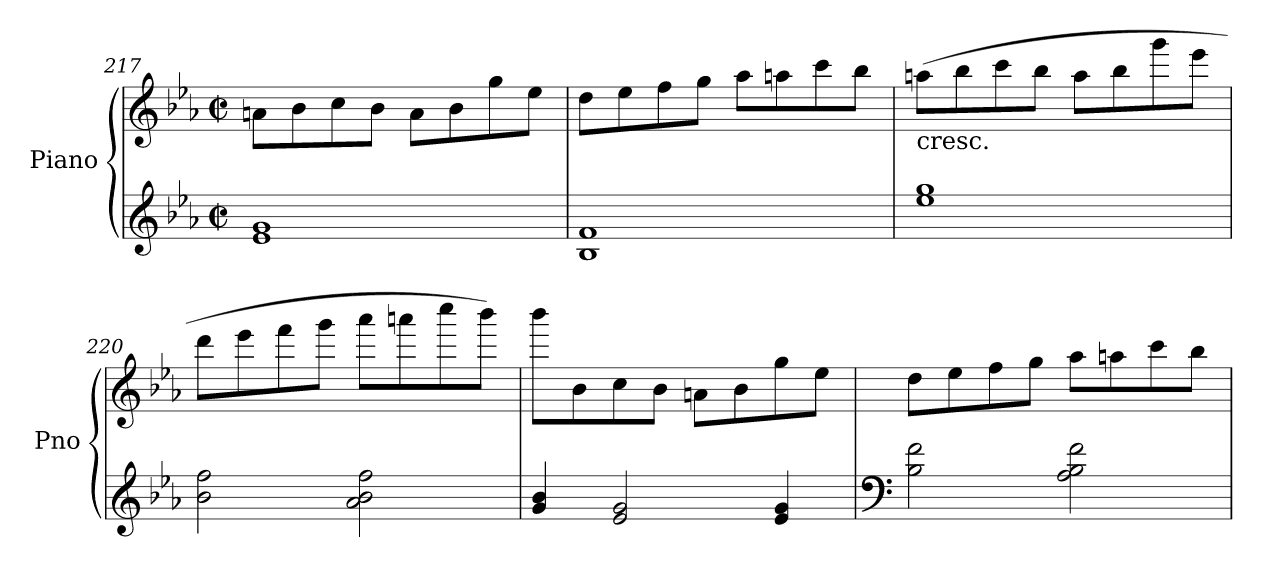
**kern	**kern
*part1	*part1
*staff2	*staff1
*I"Piano	*
*I'Pno	*
*clefG2	*clefG2
*k[b-e-a-]	*k[b-e-a-]
*E-:	*E-:
*M2/2	*M2/2
*met(c|)	*met(c|)
=217	=217
1e- 1g	8an\L
.	8b-\
.	8cc\
.	8b-\J
.	8a\L
.	8b-\
.	8gg\
.	8ee-\J
!!LO:LB:g=z
=218	=218
1B- 1f	8dd\L
.	8ee-\
.	8ff\
.	8gg\J
.	8aa-\L
.	8aan\
.	8ccc\
.	8bb-\J
=219	=219
!	!LO:TX:b:t=cresc.
1ee- 1gg	(>8aan\L
.	8bb-\
.	8ccc\
.	8bb-\J
.	8aa\L
.	8bb-\
.	8ggg\
.	8eee-\J
=220	=220
2b-\ 2ff\	8ddd\L
.	8eee-\
.	8fff\
.	8ggg\J
2a-\ 2b-\ 2ff\	8aaa-\L
.	8aaan\
.	8cccc\
.	8bbb-\J)
=221	=221
4g/ 4b-/	8bbb-\L
.	8b-\
2e-/ 2g/	8cc\
.	8b-\J
.	8an\L
.	8b-\
4e-/ 4g/	8gg\
.	8ee-\J
!!LO:LB:g=z
=222	=222
*clefF4	*
2B-\ 2f\	8dd\L
.	8ee-\
.	8ff\
.	8gg\J
2A-\ 2B-\ 2f\	8aa-\L
.	8aan\
.	8ccc\
.	8bb-\J
=	=
*-	*-
